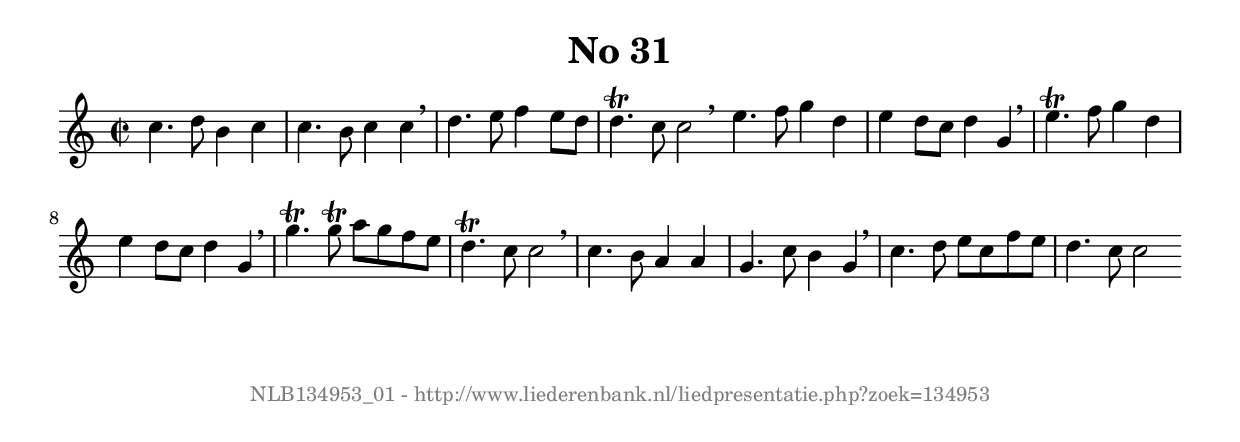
%
% produced by wce2krn 1.64 (7 June 2014)
%
\version"2.16"
#(append! paper-alist '(("long" . (cons (* 210 mm) (* 2000 mm)))))
#(set-default-paper-size "long")
sb = {\breathe}
mBreak = {\breathe }
bBreak = {\breathe }
x = {\once\override NoteHead #'style = #'cross }
gl=\glissando
itime={\override Staff.TimeSignature #'stencil = ##f }
ficta = {\once\set suggestAccidentals = ##t}
fine = {\once\override Score.RehearsalMark #'self-alignment-X = #1 \mark \markup {\italic{Fine}}}
dc = {\once\override Score.RehearsalMark #'self-alignment-X = #1 \mark \markup {\italic{D.C.}}}
dcf = {\once\override Score.RehearsalMark #'self-alignment-X = #1 \mark \markup {\italic{D.C. al Fine}}}
dcc = {\once\override Score.RehearsalMark #'self-alignment-X = #1 \mark \markup {\italic{D.C. al Coda}}}
ds = {\once\override Score.RehearsalMark #'self-alignment-X = #1 \mark \markup {\italic{D.S.}}}
dsf = {\once\override Score.RehearsalMark #'self-alignment-X = #1 \mark \markup {\italic{D.S. al Fine}}}
dsc = {\once\override Score.RehearsalMark #'self-alignment-X = #1 \mark \markup {\italic{D.S. al Coda}}}
pv = {\set Score.repeatCommands = #'((volta "1"))}
sv = {\set Score.repeatCommands = #'((volta "2"))}
tv = {\set Score.repeatCommands = #'((volta "3"))}
qv = {\set Score.repeatCommands = #'((volta "4"))}
xv = {\set Score.repeatCommands = #'((volta #f))}
\header{ tagline = ""
title = "No 31"
}
\score {{
\key c \major
\relative g'
{
\set melismaBusyProperties = #'()
\time 2/2
\tempo 4=120
\override Score.MetronomeMark #'transparent = ##t
\override Score.RehearsalMark #'break-visibility = #(vector #t #t #f)
c4. d8 b4 c c4. b8 c4 c \sb d4. e8 f4 e8 d d4.^\trill c8 c2 \bar ":|:" \bBreak
e4. f8 g4 d e4 d8 c d4 g, \sb e'4.^\trill f8 g4 d e d8 c d4 g, \sb g'4.^\trill g8^\trill a g f e d4.^\trill c8 c2 \mBreak \bar "|"
c4. b8 a4 a g4. c8 b4 g \sb c4. d8 e c f e d4. c8 c2 \bar ":|:"
 }}
 \midi { }
 \layout {
            indent = 0.0\cm
}
}
\markup { \vspace #0 } \markup { \with-color #grey \fill-line { \center-column { \smaller "NLB134953_01 - http://www.liederenbank.nl/liedpresentatie.php?zoek=134953" } } }
